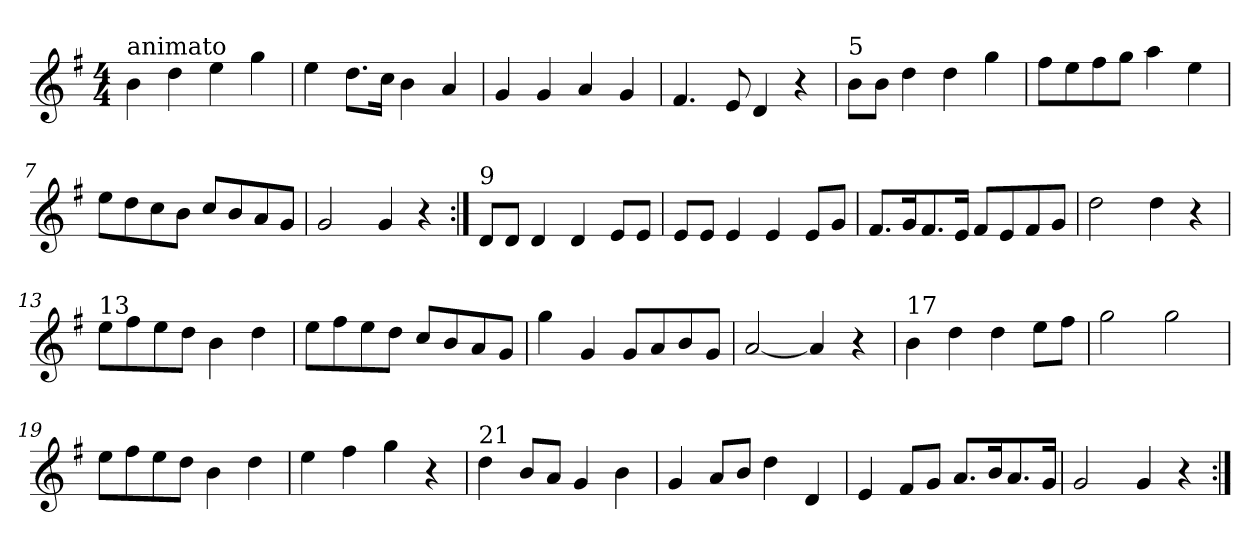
**kern
*part1
*staff1
*clefG2
*k[f#]
*G:
*M4/4
*MM50
=1
!LO:TX:a:t=animato
4b\
4dd\
4ee\
4gg\
=2
4ee\
8.dd\L
16cc\Jk
4b\
4a/
=3
4g/
4g/
4a/
4g/
=4
4.f#/
8e/
4d/
4r
=5
!LO:TX:a:t=5
8b\L
8b\J
4dd\
4dd\
4gg\
=6
8ff#\L
8ee\
8ff#\
8gg\J
4aa\
4ee\
=7
8ee\L
8dd\
8cc\
8b\J
8cc/L
8b/
8a/
8g/J
=8
2g/
4g/
4r
!!LO:LB:g=z
=9:|!
!LO:TX:a:t=9
8d/L
8d/J
4d/
4d/
8e/L
8e/J
=10
8e/L
8e/J
4e/
4e/
8e/L
8g/J
=11
8.f#/L
16g/K
8.f#/
16e/Jk
8f#/L
8e/
8f#/
8g/J
=12
2dd\
4dd\
4r
=13
!LO:TX:a:t=13
8ee\L
8ff#\
8ee\
8dd\J
4b\
4dd\
=14
8ee\L
8ff#\
8ee\
8dd\J
8cc/L
8b/
8a/
8g/J
=15
4gg\
4g/
8g/L
8a/
8b/
8g/J
!!LO:LB:g=z
=16
[2a/
4a/]
4r
=17
!LO:TX:a:t=17
4b\
4dd\
4dd\
8ee\L
8ff#\J
=18
2gg\
2gg\
=19
8ee\L
8ff#\
8ee\
8dd\J
4b\
4dd\
=20
4ee\
4ff#\
4gg\
4r
=21
!LO:TX:a:t=21
4dd\
8b/L
8a/J
4g/
4b\
=22
4g/
8a/L
8b/J
4dd\
4d/
=23
4e/
8f#/L
8g/J
8.a/L
16b/K
8.a/
16g/Jk
=24
2g/
4g/
4r
=:|!
*-
